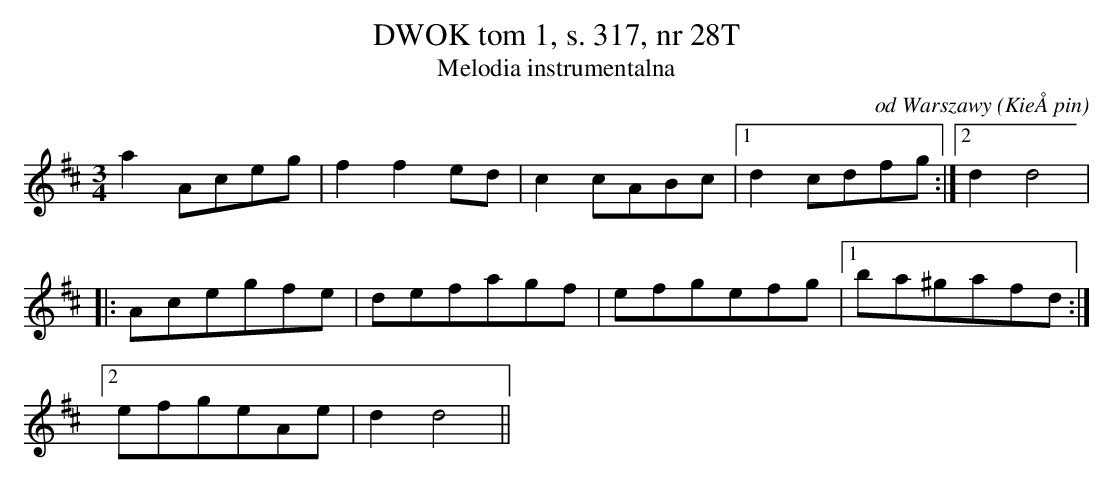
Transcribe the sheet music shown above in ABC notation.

X:1
T: DWOK tom 1, s. 317, nr 28T
T: Melodia instrumentalna
O: od Warszawy (KieÅpin)
M: 3/4
L: 1/8
K: D
a2Aceg | f2f2ed | c2cABc |[1 d2cdfg :|[2 d2d4 |
|:Acegfe | defagf | efgefg |[1 ba^gafd :|[2
 efgeAe | d2d4||
